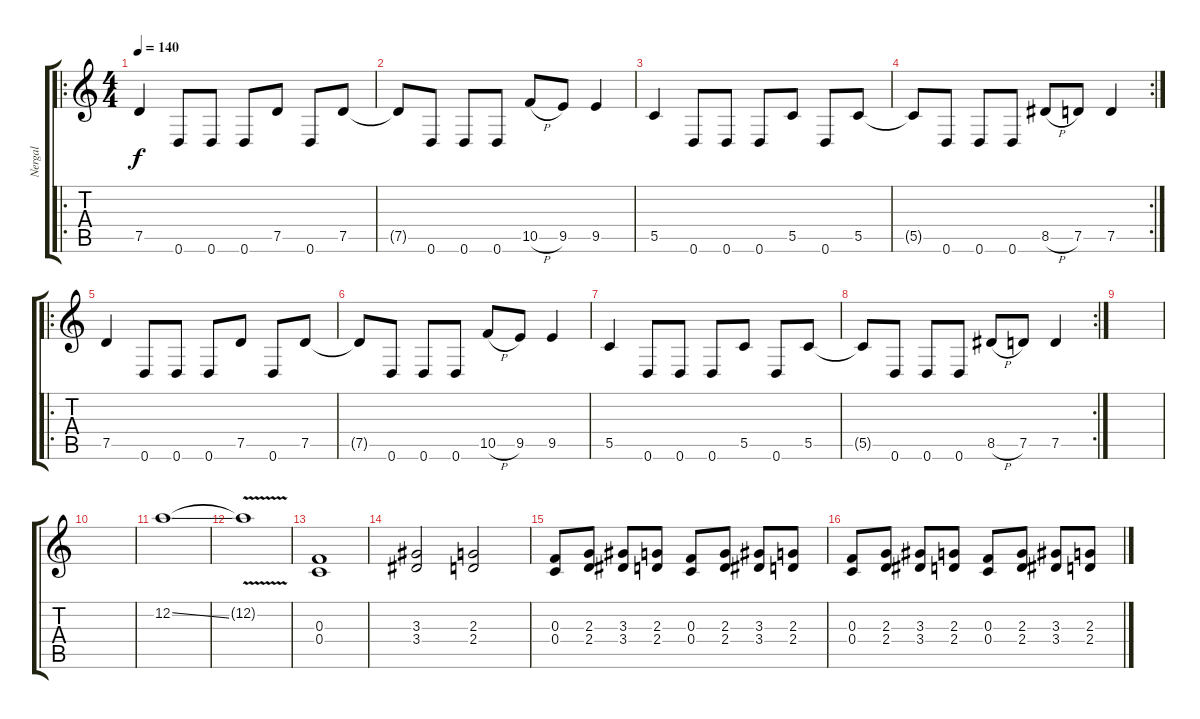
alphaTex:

\track ("Nergal" "Nergal") {instrument distortionguitar}
\staff {score tabs}
\tuning (D4 A3 F3 C3 G2 D2) {hide}
\ro
\ts (4 4)
\tempo 140
\clef g2
\ks c
7.5.4{dy f} 0.6.8 0.6.8 0.6.8 7.5.8 0.6.8 7.5.8 |
7.5{t}.8 0.6.8 0.6.8 0.6.8 10.5{h}.8 9.5.8 9.5.4 |
5.5.4 0.6.8 0.6.8 0.6.8 5.5.8 0.6.8 5.5.8 |
\rc 2
5.5{t}.8 0.6.8 0.6.8 0.6.8 8.5{h}.8 7.5.8 7.5.4 |
\ro
7.5.4 0.6.8 0.6.8 0.6.8 7.5.8 0.6.8 7.5.8 |
7.5{t}.8 0.6.8 0.6.8 0.6.8 10.5{h}.8 9.5.8 9.5.4 |
5.5.4 0.6.8 0.6.8 0.6.8 5.5.8 0.6.8 5.5.8 |
\rc 2
5.5{t}.8 0.6.8 0.6.8 0.6.8 8.5{h}.8 7.5.8 7.5.4 |
|
|
12.2{ss}.1 |
12.2{v t}.1 |
(0.3 0.4).1 |
(3.3 3.4).2 (2.3 2.4).2 |
(0.3 0.4).8 (2.3 2.4).8 (3.3 3.4).8 (2.3 2.4).8 (0.3 0.4).8 (2.3 2.4).8 (3.3 3.4).8 (2.3 2.4).8 |
(0.3 0.4).8 (2.3 2.4).8 (3.3 3.4).8 (2.3 2.4).8 (0.3 0.4).8 (2.3 2.4).8 (3.3 3.4).8 (2.3 2.4).8
